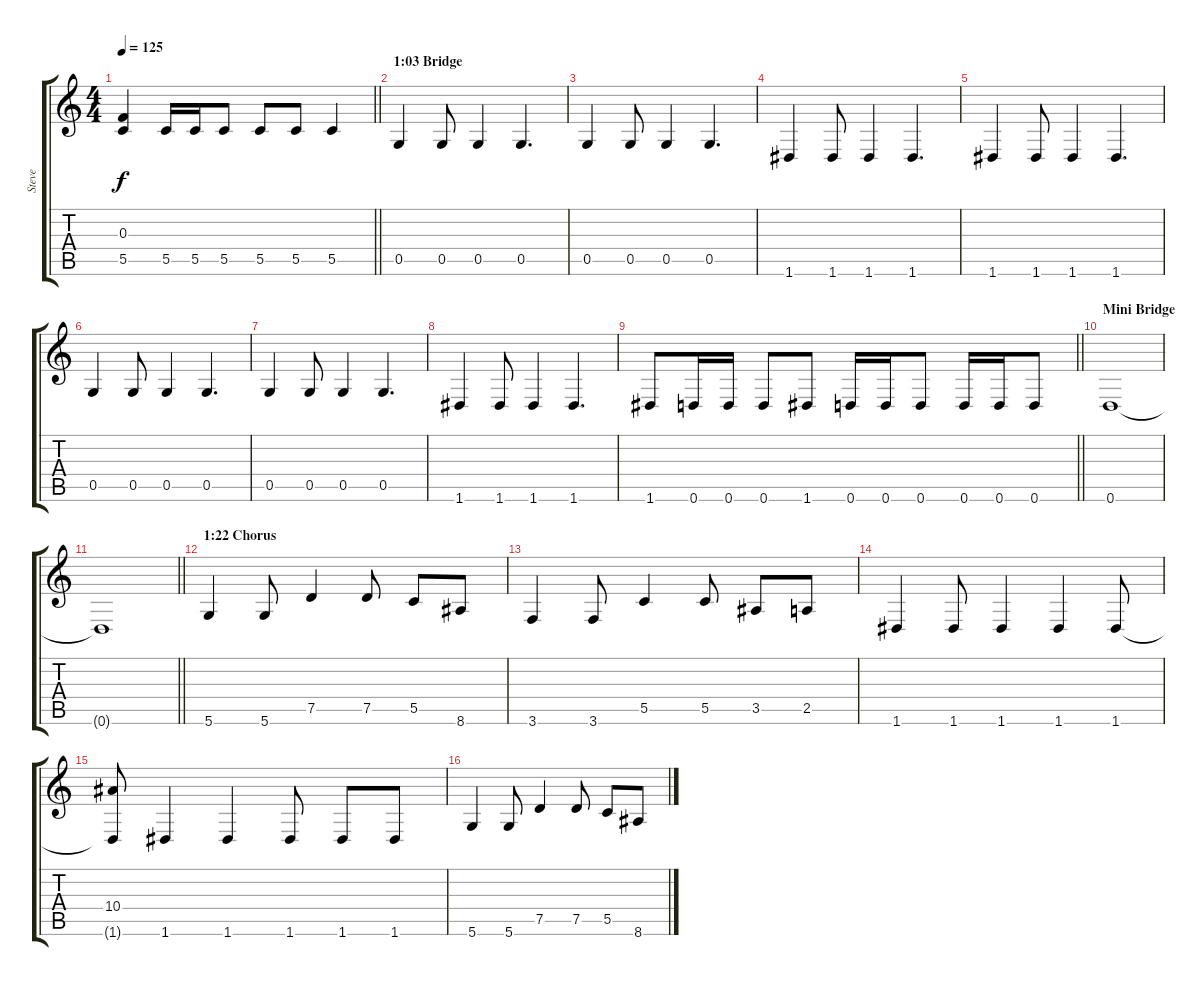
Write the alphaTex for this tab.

\track ("Steve" "Steve") {instrument electricbassfinger}
\staff {score tabs}
\tuning (D4 A3 F3 C3 G2 D2) {hide}
\ts (4 4)
\tempo 125
\clef g2
\barLineRight lightlight
\ks c
(0.3 5.5{t}).4{dy f} 5.5.16 5.5.16 5.5.8 5.5.8 5.5.8 5.5.4 |
\section ("" "1:03 Bridge")
0.5.4 0.5.8 0.5.4 0.5.4{d} |
0.5.4 0.5.8 0.5.4 0.5.4{d} |
1.6.4 1.6.8 1.6.4 1.6.4{d} |
1.6.4 1.6.8 1.6.4 1.6.4{d} |
0.5.4 0.5.8 0.5.4 0.5.4{d} |
0.5.4 0.5.8 0.5.4 0.5.4{d} |
1.6.4 1.6.8 1.6.4 1.6.4{d} |
\barLineRight lightlight
1.6.8 0.6.16 0.6.16 0.6.8 1.6.8 0.6.16 0.6.16 0.6.8 0.6.16 0.6.16 0.6.8 |
\section ("" "Mini Bridge")
0.6.1 |
\barLineRight lightlight
0.6{t}.1 |
\section ("" "1:22 Chorus")
5.6.4 5.6.8 7.5.4 7.5.8 5.5.8 8.6.8 |
3.6.4 3.6.8 5.5.4 5.5.8 3.5.8 2.5.8 |
1.6.4 1.6.8 1.6.4 1.6.4 1.6.8 |
(10.4 1.6{t}).8 1.6.4 1.6.4 1.6.8 1.6.8 1.6.8 |
5.6.4 5.6.8 7.5.4 7.5.8 5.5.8 8.6.8
